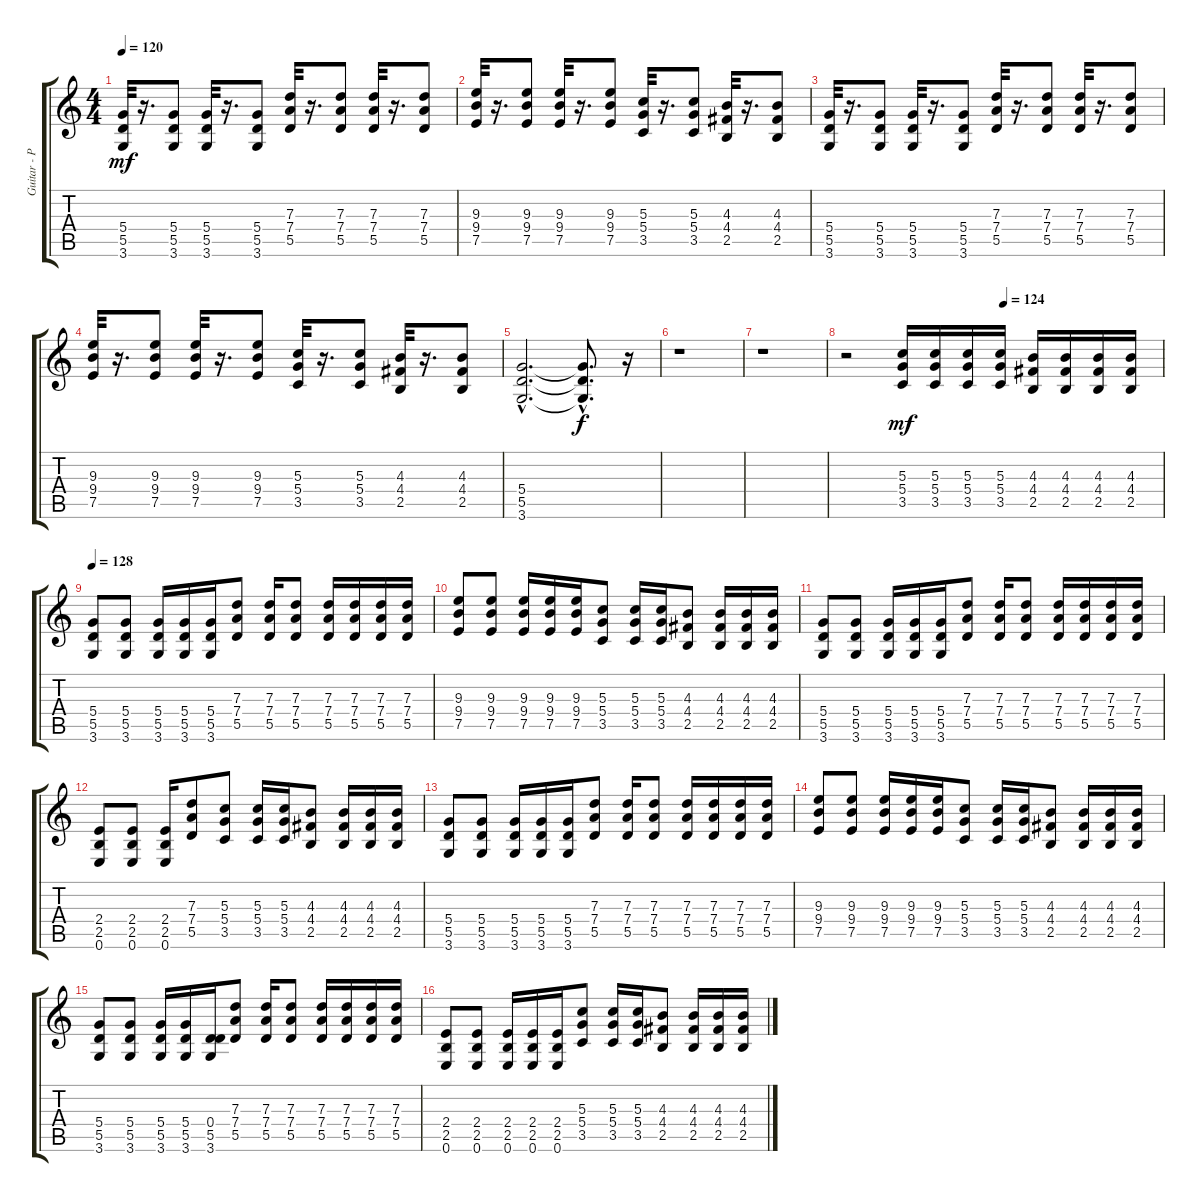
\track ("Guitar - Patrick Riley" "Guitar - P") {instrument distortionguitar}
\staff {score tabs}
\tuning (E4 B3 G3 D3 A2 E2) {hide}
\ts (4 4)
\tempo 120
\clef g2
\ks c
(5.4 5.5 3.6).32{dy mf} r.16{d} (5.4 5.5 3.6).8 (5.4 5.5 3.6).32 r.16{d} (5.4 5.5 3.6).8 (7.3 7.4 5.5).32 r.16{d} (7.3 7.4 5.5).8 (7.3 7.4 5.5).32 r.16{d} (7.3 7.4 5.5).8 |
(9.3 9.4 7.5).32 r.16{d} (9.3 9.4 7.5).8 (9.3 9.4 7.5).32 r.16{d} (9.3 9.4 7.5).8 (5.3 5.4 3.5).32 r.16{d} (5.3 5.4 3.5).8 (4.3 4.4 2.5).32 r.16{d} (4.3 4.4 2.5).8 |
(5.4 5.5 3.6).32 r.16{d} (5.4 5.5 3.6).8 (5.4 5.5 3.6).32 r.16{d} (5.4 5.5 3.6).8 (7.3 7.4 5.5).32 r.16{d} (7.3 7.4 5.5).8 (7.3 7.4 5.5).32 r.16{d} (7.3 7.4 5.5).8 |
(9.3 9.4 7.5).32 r.16{d} (9.3 9.4 7.5).8 (9.3 9.4 7.5).32 r.16{d} (9.3 9.4 7.5).8 (5.3 5.4 3.5).32 r.16{d} (5.3 5.4 3.5).8 (4.3 4.4 2.5).32 r.16{d} (4.3 4.4 2.5).8 |
(5.4{hac} 5.5{hac} 3.6{hac}).2{d} (5.4{hac t} 5.5{hac t} 3.6{hac t}).8{d dy f} r.16 |
r.1 |
r.1 |
\tempo (124 0.5)
r.2 (5.3 5.4 3.5).16{dy mf} (5.3 5.4 3.5).16 (5.3 5.4 3.5).16 (5.3 5.4 3.5).16 (4.3 4.4 2.5).16 (4.3 4.4 2.5).16 (4.3 4.4 2.5).16 (4.3 4.4 2.5).16 |
\tempo 128
(5.4 5.5 3.6).8 (5.4 5.5 3.6).8 (5.4 5.5 3.6).16 (5.4 5.5 3.6).16 (5.4 5.5 3.6).16 (7.3 7.4 5.5).8 (7.3 7.4 5.5).16 (7.3 7.4 5.5).8 (7.3 7.4 5.5).16 (7.3 7.4 5.5).16 (7.3 7.4 5.5).16 (7.3 7.4 5.5).16 |
(9.3 9.4 7.5).8 (9.3 9.4 7.5).8 (9.3 9.4 7.5).16 (9.3 9.4 7.5).16 (9.3 9.4 7.5).16 (5.3 5.4 3.5).8 (5.3 5.4 3.5).16 (5.3 5.4 3.5).16 (4.3 4.4 2.5).8 (4.3 4.4 2.5).16 (4.3 4.4 2.5).16 (4.3 4.4 2.5).16 |
(5.4 5.5 3.6).8 (5.4 5.5 3.6).8 (5.4 5.5 3.6).16 (5.4 5.5 3.6).16 (5.4 5.5 3.6).16 (7.3 7.4 5.5).8 (7.3 7.4 5.5).16 (7.3 7.4 5.5).8 (7.3 7.4 5.5).16 (7.3 7.4 5.5).16 (7.3 7.4 5.5).16 (7.3 7.4 5.5).16 |
(2.4 2.5 0.6).8 (2.4 2.5 0.6).8 (2.4 2.5 0.6).16 (7.3 7.4 5.5).8 (5.3 5.4 3.5).8 (5.3 5.4 3.5).16 (5.3 5.4 3.5).16 (4.3 4.4 2.5).8 (4.3 4.4 2.5).16 (4.3 4.4 2.5).16 (4.3 4.4 2.5).16 |
(5.4 5.5 3.6).8 (5.4 5.5 3.6).8 (5.4 5.5 3.6).16 (5.4 5.5 3.6).16 (5.4 5.5 3.6).16 (7.3 7.4 5.5).8 (7.3 7.4 5.5).16 (7.3 7.4 5.5).8 (7.3 7.4 5.5).16 (7.3 7.4 5.5).16 (7.3 7.4 5.5).16 (7.3 7.4 5.5).16 |
(9.3 9.4 7.5).8 (9.3 9.4 7.5).8 (9.3 9.4 7.5).16 (9.3 9.4 7.5).16 (9.3 9.4 7.5).16 (5.3 5.4 3.5).8 (5.3 5.4 3.5).16 (5.3 5.4 3.5).16 (4.3 4.4 2.5).8 (4.3 4.4 2.5).16 (4.3 4.4 2.5).16 (4.3 4.4 2.5).16 |
(5.4 5.5 3.6).8 (5.4 5.5 3.6).8 (5.4 5.5 3.6).16 (5.4 5.5 3.6).16 (0.4 5.5 3.6).16 (7.3 7.4 5.5).8 (7.3 7.4 5.5).16 (7.3 7.4 5.5).8 (7.3 7.4 5.5).16 (7.3 7.4 5.5).16 (7.3 7.4 5.5).16 (7.3 7.4 5.5).16 |
(2.4 2.5 0.6).8 (2.4 2.5 0.6).8 (2.4 2.5 0.6).16 (2.4 2.5 0.6).16 (2.4 2.5 0.6).16 (5.3 5.4 3.5).8 (5.3 5.4 3.5).16 (5.3 5.4 3.5).16 (4.3 4.4 2.5).8 (4.3 4.4 2.5).16 (4.3 4.4 2.5).16 (4.3 4.4 2.5).16
